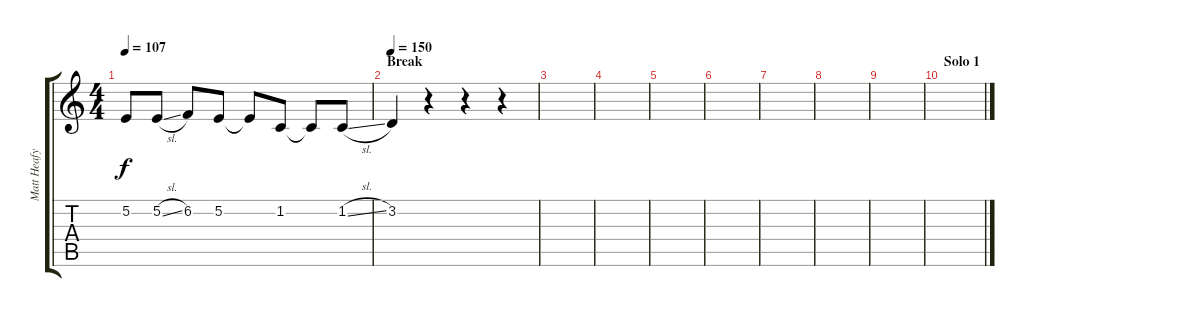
\track ("Matt Heafy Vocals" "Matt Heafy") {instrument lead2sawtooth}
\staff {score tabs}
\tuning (E4 B3 G3 D3 A2 D2) {hide}
\ts (4 4)
\tempo 107
\clef g2
\ks c
5.2{t}.8{dy f} 5.2{sl}.8 6.2.8 5.2.8 5.2{t}.8 1.2.8 1.2{t}.8 1.2{sl}.8 |
\section ("" "Break")
\tempo 150
3.2.4 r.4 r.4 r.4 |
|
|
|
|
|
|
|
\section ("" "Solo 1")
